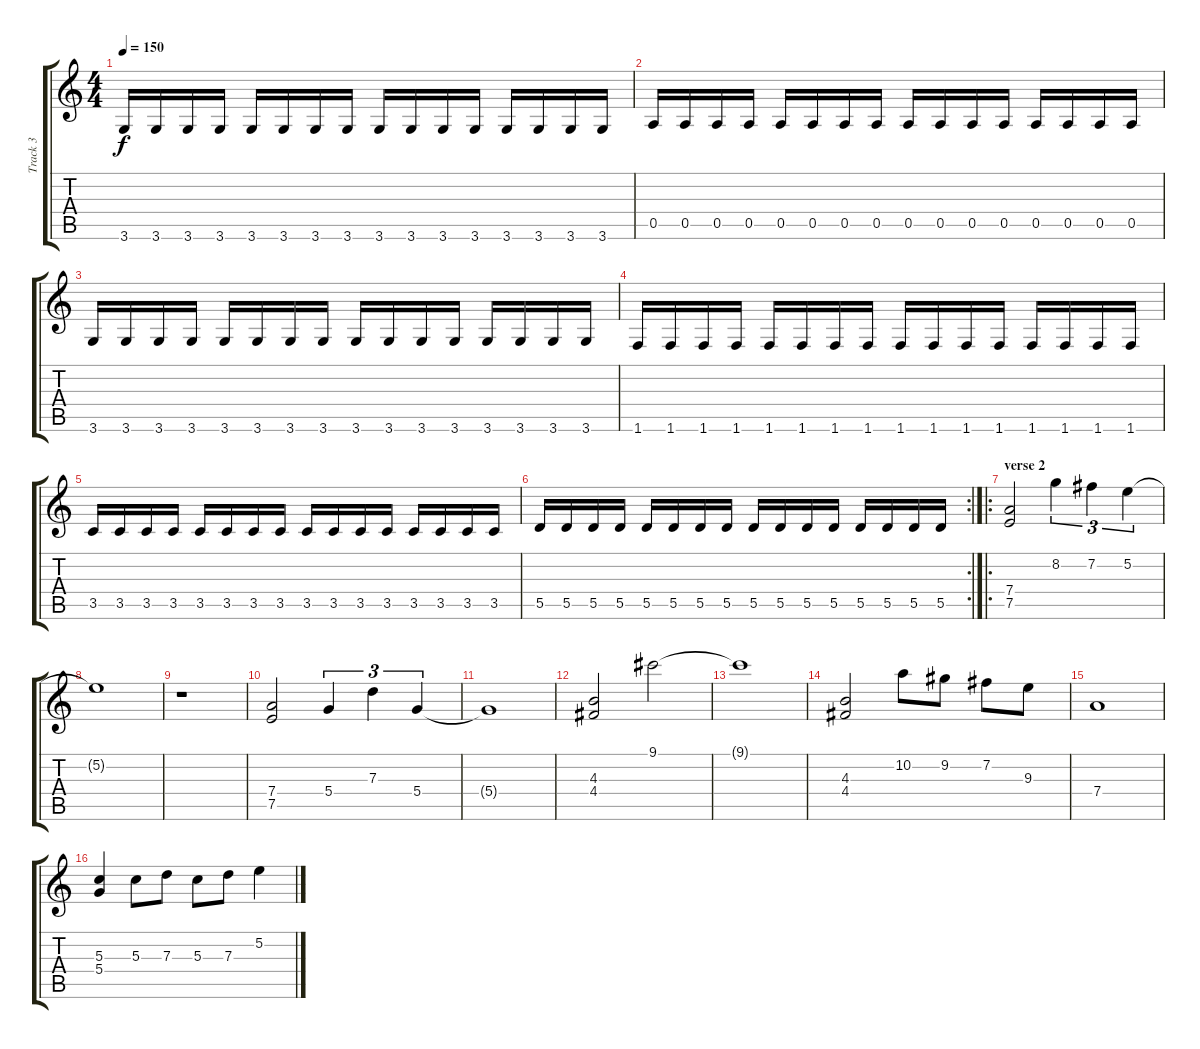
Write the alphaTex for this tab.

\track ("Track 3" "Track 3") {instrument distortionguitar}
\staff {score tabs}
\tuning (E4 B3 G3 D3 A2 E2) {hide}
\ts (4 4)
\tempo 150
\clef g2
\ks c
3.6.16{dy f} 3.6.16 3.6.16 3.6.16 3.6.16 3.6.16 3.6.16 3.6.16 3.6.16 3.6.16 3.6.16 3.6.16 3.6.16 3.6.16 3.6.16 3.6.16 |
0.5.16 0.5.16 0.5.16 0.5.16 0.5.16 0.5.16 0.5.16 0.5.16 0.5.16 0.5.16 0.5.16 0.5.16 0.5.16 0.5.16 0.5.16 0.5.16 |
3.6.16 3.6.16 3.6.16 3.6.16 3.6.16 3.6.16 3.6.16 3.6.16 3.6.16 3.6.16 3.6.16 3.6.16 3.6.16 3.6.16 3.6.16 3.6.16 |
1.6.16 1.6.16 1.6.16 1.6.16 1.6.16 1.6.16 1.6.16 1.6.16 1.6.16 1.6.16 1.6.16 1.6.16 1.6.16 1.6.16 1.6.16 1.6.16 |
3.5.16 3.5.16 3.5.16 3.5.16 3.5.16 3.5.16 3.5.16 3.5.16 3.5.16 3.5.16 3.5.16 3.5.16 3.5.16 3.5.16 3.5.16 3.5.16 |
\rc 2
5.5.16 5.5.16 5.5.16 5.5.16 5.5.16 5.5.16 5.5.16 5.5.16 5.5.16 5.5.16 5.5.16 5.5.16 5.5.16 5.5.16 5.5.16 5.5.16 |
\ro
\section ("" "verse 2")
(7.4 7.5).2 8.2.4{tu (3 2)} 7.2.4{tu (3 2)} 5.2.4{tu (3 2)} |
5.2{t}.1 |
r.1 |
(7.4 7.5).2 5.4.4{tu (3 2)} 7.3.4{tu (3 2)} 5.4.4{tu (3 2)} |
5.4{t}.1 |
(4.3 4.4).2 9.1.2 |
9.1{t}.1 |
(4.3 4.4).2 10.2.8 9.2.8 7.2.8 9.3.8 |
7.4.1 |
(5.3 5.4).4 5.3.8 7.3.8 5.3.8 7.3.8 5.2.4
